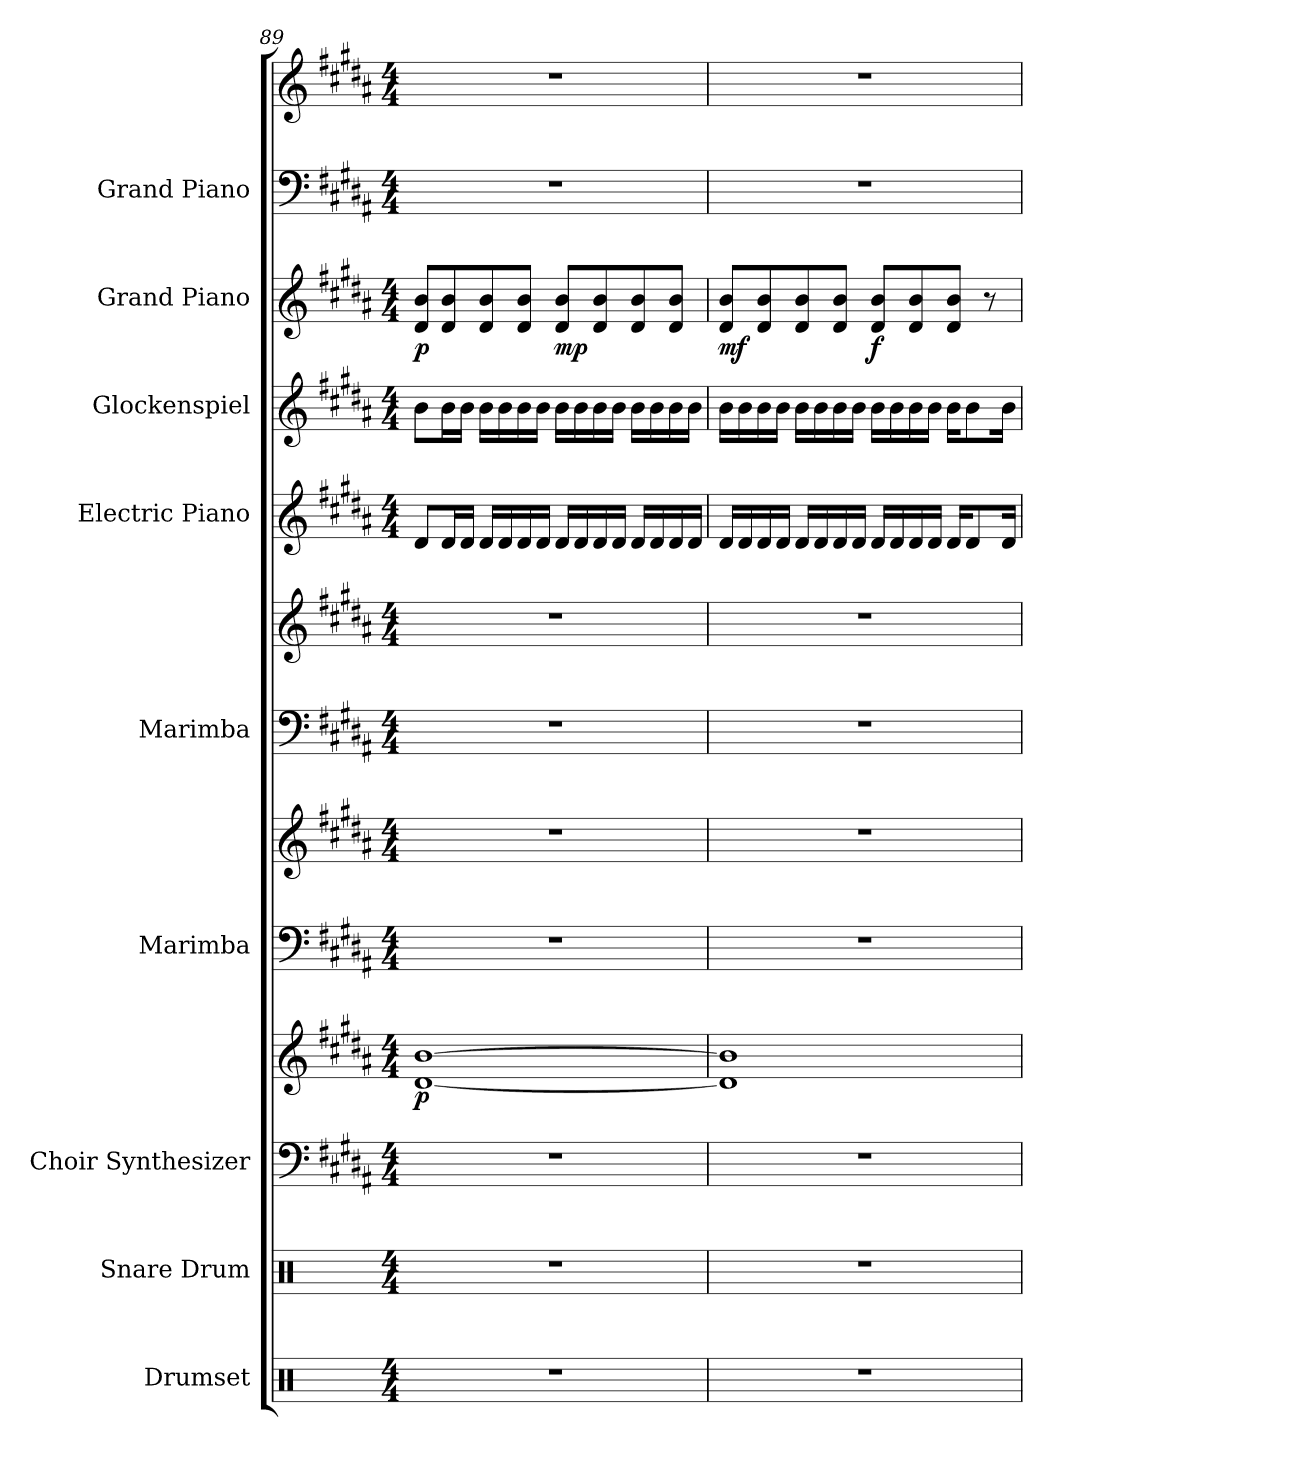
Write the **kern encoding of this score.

**kern	**kern	**kern	**kern	**dynam	**kern	**kern	**kern	**kern	**kern	**kern	**kern	**dynam	**kern	**kern
*part9	*part8	*part7	*part7	*part7	*part6	*part6	*part5	*part5	*part4	*part3	*part2	*part2	*part1	*part1
*staff13	*staff12	*staff11	*staff10	*staff10/11	*staff9	*staff8	*staff7	*staff6	*staff5	*staff4	*staff3	*staff3	*staff2	*staff1
*I"Drumset	*I"Snare Drum	*I"Choir Synthesizer	*	*	*I"Marimba	*	*I"Marimba	*	*I"Electric Piano	*I"Glockenspiel	*I"Grand Piano	*	*I"Grand Piano	*
*I'Drs.	*I'Sn. Dr.	*I'Synth.	*	*	*I'Mrm.	*	*I'Mrm.	*	*I'El. Pno.	*I'Glk.	*I'Pno.	*	*I'Pno.	*
*clefX	*clefX	*clefF4	*clefG2	*	*clefF4	*clefG2	*clefF4	*clefG2	*clefG2	*clefG2	*clefG2	*	*clefF4	*clefG2
*	*	*	*	*	*	*	*	*	*	*ITrd-14c-24	*	*	*	*
*k[]	*k[]	*k[f#c#g#d#a#]	*k[f#c#g#d#a#]	*	*k[f#c#g#d#a#]	*k[f#c#g#d#a#]	*k[f#c#g#d#a#]	*k[f#c#g#d#a#]	*k[f#c#g#d#a#]	*k[f#c#g#d#a#]	*k[f#c#g#d#a#]	*	*k[f#c#g#d#a#]	*k[f#c#g#d#a#]
*M4/4	*M4/4	*M4/4	*M4/4	*	*M4/4	*M4/4	*M4/4	*M4/4	*M4/4	*M4/4	*M4/4	*	*M4/4	*M4/4
=89	=89	=89	=89	=89	=89	=89	=89	=89	=89	=89	=89	=89	=89	=89
!	!	!	!	!LO:DY:b	!	!	!	!	!	!	!	!LO:DY:b	!	!
1r	1r	1r	[1d# [1b	p	1r	1r	1r	1r	8d#/L	8bbb\L	8d#/ 8b/L	p	1r	1r
.	.	.	.	.	.	.	.	.	16d#/L	16bbb\L	8d#/ 8b/	.	.	.
.	.	.	.	.	.	.	.	.	16d#/JJ	16bbb\JJ	.	.	.	.
.	.	.	.	.	.	.	.	.	16d#/LL	16bbb\LL	8d#/ 8b/	.	.	.
.	.	.	.	.	.	.	.	.	16d#/	16bbb\	.	.	.	.
.	.	.	.	.	.	.	.	.	16d#/	16bbb\	8d#/ 8b/J	.	.	.
.	.	.	.	.	.	.	.	.	16d#/JJ	16bbb\JJ	.	.	.	.
!	!	!	!	!	!	!	!	!	!	!	!	!LO:DY:b	!	!
.	.	.	.	.	.	.	.	.	16d#/LL	16bbb\LL	8d#/ 8b/L	mp	.	.
.	.	.	.	.	.	.	.	.	16d#/	16bbb\	.	.	.	.
.	.	.	.	.	.	.	.	.	16d#/	16bbb\	8d#/ 8b/	.	.	.
.	.	.	.	.	.	.	.	.	16d#/JJ	16bbb\JJ	.	.	.	.
.	.	.	.	.	.	.	.	.	16d#/LL	16bbb\LL	8d#/ 8b/	.	.	.
.	.	.	.	.	.	.	.	.	16d#/	16bbb\	.	.	.	.
.	.	.	.	.	.	.	.	.	16d#/	16bbb\	8d#/ 8b/J	.	.	.
.	.	.	.	.	.	.	.	.	16d#/JJ	16bbb\JJ	.	.	.	.
!!LO:PB:g=z
=90	=90	=90	=90	=90	=90	=90	=90	=90	=90	=90	=90	=90	=90	=90
!	!	!	!	!	!	!	!	!	!	!	!	!LO:DY:b	!	!
1r	1r	1r	1d#] 1b]	.	1r	1r	1r	1r	16d#/LL	16bbb\LL	8d#/ 8b/L	mf	1r	1r
.	.	.	.	.	.	.	.	.	16d#/	16bbb\	.	.	.	.
.	.	.	.	.	.	.	.	.	16d#/	16bbb\	8d#/ 8b/	.	.	.
.	.	.	.	.	.	.	.	.	16d#/JJ	16bbb\JJ	.	.	.	.
.	.	.	.	.	.	.	.	.	16d#/LL	16bbb\LL	8d#/ 8b/	.	.	.
.	.	.	.	.	.	.	.	.	16d#/	16bbb\	.	.	.	.
.	.	.	.	.	.	.	.	.	16d#/	16bbb\	8d#/ 8b/J	.	.	.
.	.	.	.	.	.	.	.	.	16d#/JJ	16bbb\JJ	.	.	.	.
!	!	!	!	!	!	!	!	!	!	!	!	!LO:DY:b	!	!
.	.	.	.	.	.	.	.	.	16d#/LL	16bbb\LL	8d#/ 8b/L	f	.	.
.	.	.	.	.	.	.	.	.	16d#/	16bbb\	.	.	.	.
.	.	.	.	.	.	.	.	.	16d#/	16bbb\	8d#/ 8b/	.	.	.
.	.	.	.	.	.	.	.	.	16d#/JJ	16bbb\JJ	.	.	.	.
.	.	.	.	.	.	.	.	.	16d#/KL	16bbb\KL	8d#/ 8b/J	.	.	.
.	.	.	.	.	.	.	.	.	8d#/	8bbb\	.	.	.	.
.	.	.	.	.	.	.	.	.	.	.	8r	.	.	.
.	.	.	.	.	.	.	.	.	16d#/Jk	16bbb\Jk	.	.	.	.
=	=	=	=	=	=	=	=	=	=	=	=	=	=	=
*-	*-	*-	*-	*-	*-	*-	*-	*-	*-	*-	*-	*-	*-	*-
